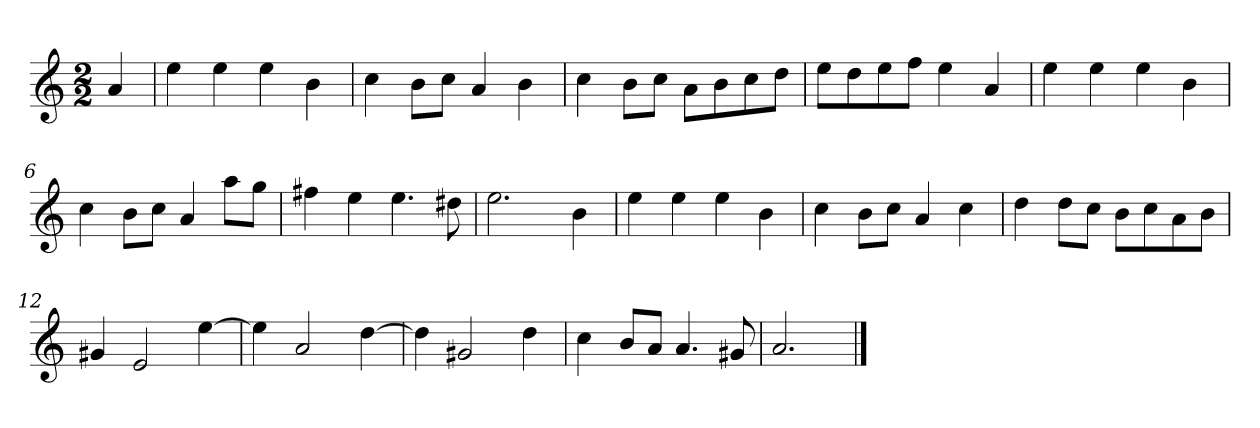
**kern
*part1
*staff1
*k[]
*M2/2
*MM120
=
4a
=1
4ee
4ee
4ee
4b
=2
4cc
8bL
8ccJ
4a
4b
=3
4cc
8bL
8ccJ
8aL
8b
8cc
8ddJ
=4
8eeL
8dd
8ee
8ffJ
4ee
4a
=5
4ee
4ee
4ee
4b
=6
4cc
8bL
8ccJ
4a
8aaL
8ggJ
=7
4ff#X
4ee
4.ee
8dd#X
=8
2.ee
4b
=9
4ee
4ee
4ee
4b
=10
4cc
8bL
8ccJ
4a
4cc
=11
4dd
8ddL
8ccJ
8bL
8cc
8a
8bJ
=12
4g#X
2e
[4ee
=13
4ee]
2a
[4dd
=14
4dd]
2g#X
4dd
=15
4cc
8bL
8aJ
4.a
8g#X
=16
2.a
==
*-
